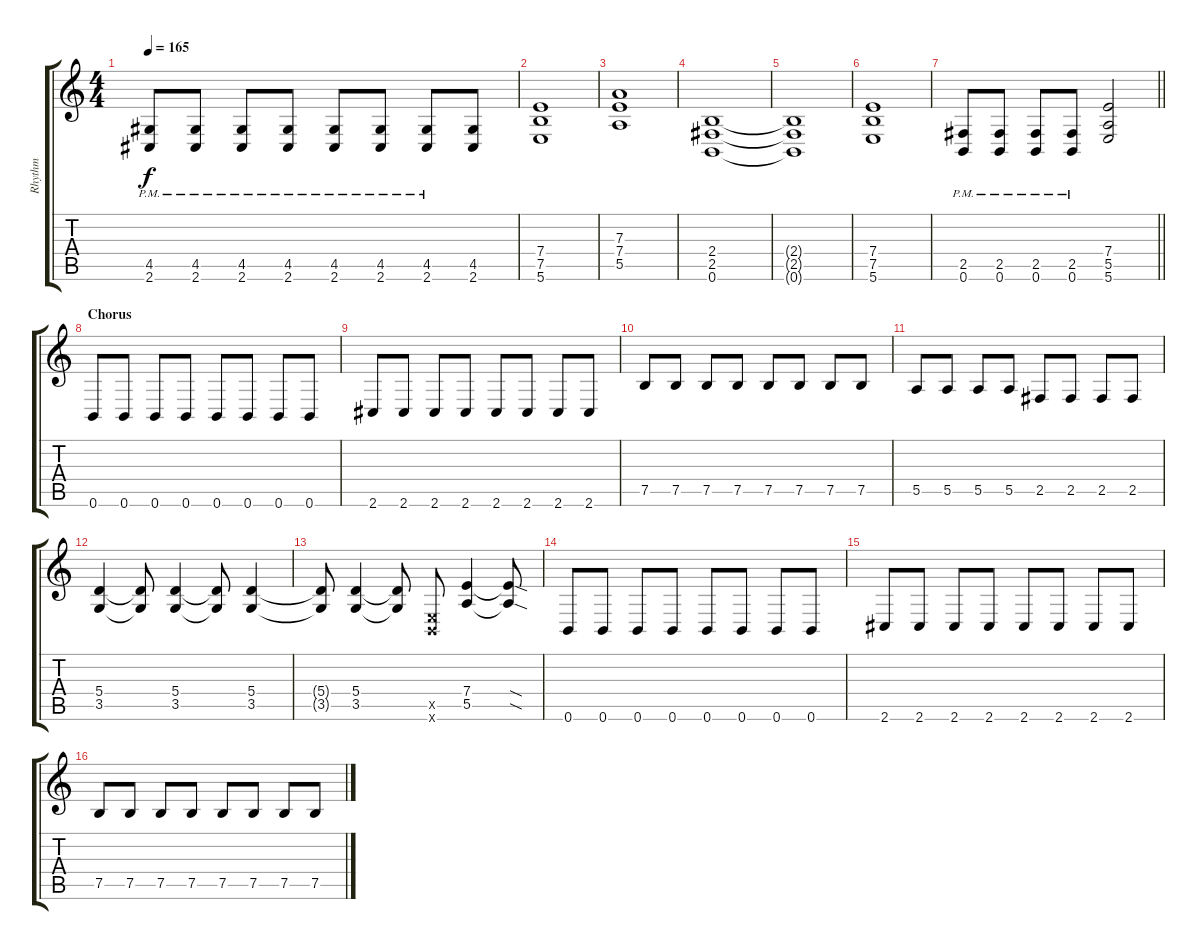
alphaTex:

\track ("Rhythm" "Rhythm") {instrument distortionguitar}
\staff {score tabs}
\tuning (B3 Gb3 D3 A2 E2 B1) {hide}
\ts (4 4)
\tempo 165
\clef g2
\ks c
(4.5{pm} 2.6{pm}).8{dy f} (4.5{pm} 2.6{pm}).8 (4.5{pm} 2.6{pm}).8 (4.5{pm} 2.6{pm}).8 (4.5{pm} 2.6{pm}).8 (4.5{pm} 2.6).8 (4.5{pm} 2.6).8 (4.5 2.6).8 |
(7.4 7.5 5.6).1{volume 12} |
(7.3 7.4 5.5).1 |
(2.4 2.5 0.6).1 |
(2.4{t} 2.5{t} 0.6{t}).1 |
(7.4 7.5 5.6).1 |
\barLineRight lightlight
(2.5{pm} 0.6{pm}).8{volume 16} (2.5{pm} 0.6{pm}).8 (2.5{pm} 0.6{pm}).8 (2.5{pm} 0.6{pm}).8 (7.4 5.5 5.6).2 |
\section ("" "Chorus")
0.6.8 0.6.8 0.6.8 0.6.8 0.6.8 0.6.8 0.6.8 0.6.8 |
2.6.8 2.6.8 2.6.8 2.6.8 2.6.8 2.6.8 2.6.8 2.6.8 |
7.5.8 7.5.8 7.5.8 7.5.8 7.5.8 7.5.8 7.5.8 7.5.8 |
5.5.8 5.5.8 5.5.8 5.5.8 2.5.8 2.5.8 2.5.8 2.5.8 |
(5.4 3.5).4 (5.4{t} 3.5{t}).8 (5.4 3.5).4 (5.4{t} 3.5{t}).8 (5.4 3.5).4 |
(5.4{t} 3.5{t}).8 (5.4 3.5).4 (5.4{t} 3.5{t}).8 (0.5{x} 0.6{x}).8 (7.4 5.5).4 (7.4{sod t} 5.5{sod t}).8 |
0.6.8 0.6.8 0.6.8 0.6.8 0.6.8 0.6.8 0.6.8 0.6.8 |
2.6.8 2.6.8 2.6.8 2.6.8 2.6.8 2.6.8 2.6.8 2.6.8 |
7.5.8 7.5.8 7.5.8 7.5.8 7.5.8 7.5.8 7.5.8 7.5.8
